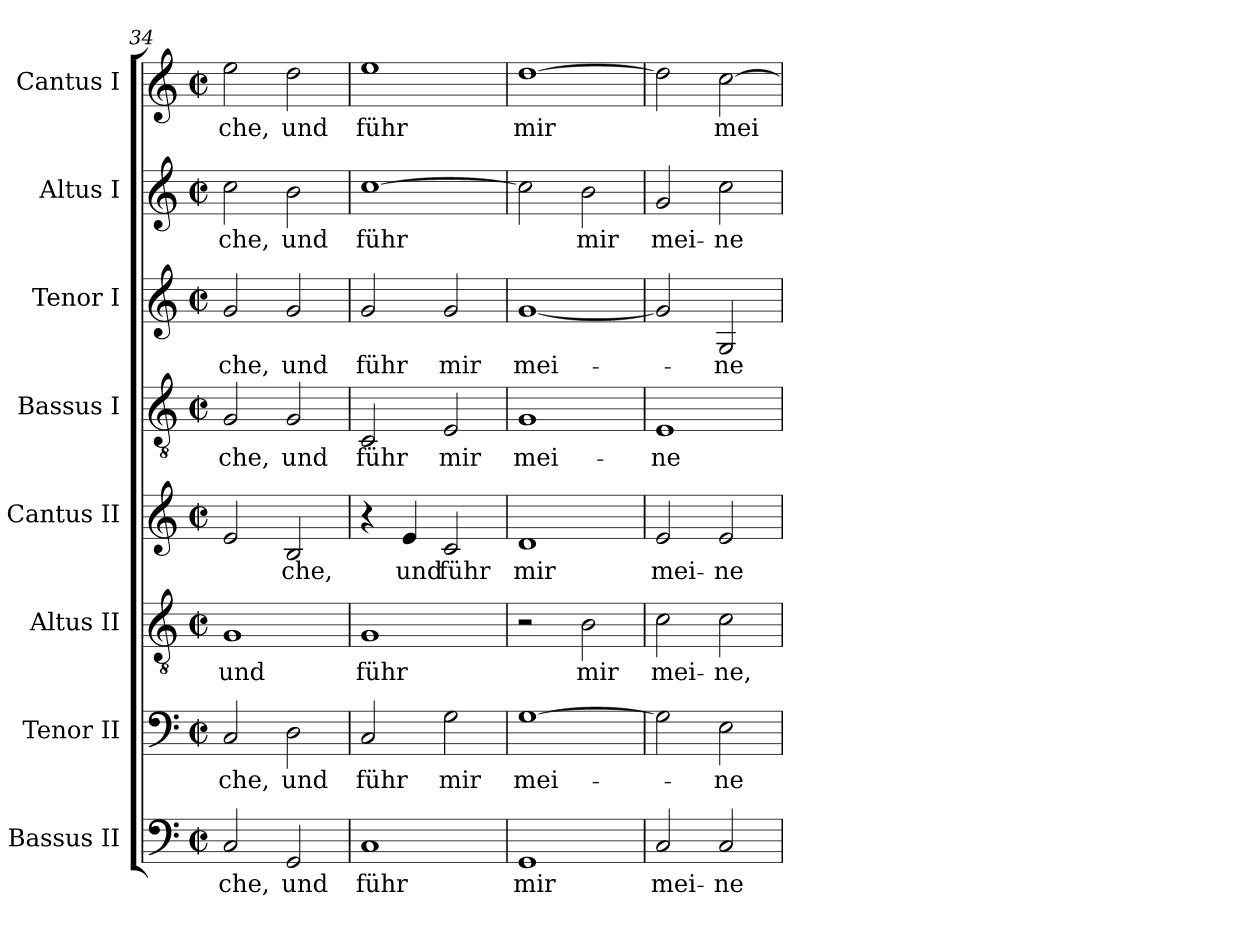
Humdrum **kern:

**kern	**text	**kern	**text	**kern	**text	**kern	**text	**kern	**text	**kern	**text	**kern	**text	**kern	**text
*part8	*part8	*part7	*part7	*part6	*part6	*part5	*part5	*part4	*part4	*part3	*part3	*part2	*part2	*part1	*part1
*staff8	*staff8	*staff7	*staff7	*staff6	*staff6	*staff5	*staff5	*staff4	*staff4	*staff3	*staff3	*staff2	*staff2	*staff1	*staff1
*I"Bassus II	*	*I"Tenor II	*	*I"Altus II	*	*I"Cantus II	*	*I"Bassus I	*	*I"Tenor I	*	*I"Altus I	*	*I"Cantus I	*
*I'B2	*	*I'T2	*	*I'A2	*	*I'C2	*	*I'B1	*	*I'T1	*	*I'A1	*	*I'C1	*
*clefF4	*	*clefF4	*	*clefGv2	*	*clefG2	*	*clefGv2	*	*clefG2	*	*clefG2	*	*clefG2	*
*k[]	*	*k[]	*	*k[]	*	*k[]	*	*k[]	*	*k[]	*	*k[]	*	*k[]	*
*C:	*	*C:	*	*C:	*	*C:	*	*C:	*	*C:	*	*C:	*	*C:	*
*M2/2	*	*M2/2	*	*M2/2	*	*M2/2	*	*M2/2	*	*M2/2	*	*M2/2	*	*M2/2	*
*met(c|)	*	*met(c|)	*	*met(c|)	*	*met(c|)	*	*met(c|)	*	*met(c|)	*	*met(c|)	*	*met(c|)	*
=34	=34	=34	=34	=34	=34	=34	=34	=34	=34	=34	=34	=34	=34	=34	=34
!	!LO:LY:b	!	!	!	!	!	!	!	!	!	!	!	!	!	!
!	!	!	!LO:LY:b	!	!	!	!	!	!	!	!	!	!	!	!
!	!	!	!	!	!LO:LY:b	!	!	!	!	!	!	!	!	!	!
!	!	!	!	!	!	!	!	!	!LO:LY:b	!	!	!	!	!	!
!	!	!	!	!	!	!	!	!	!	!	!LO:LY:b	!	!	!	!
!	!	!	!	!	!	!	!	!	!	!	!	!	!LO:LY:b	!	!
!	!	!	!	!	!	!	!	!	!	!	!	!	!	!	!LO:LY:b
2C/	-che,	2C/	-che,	1G	und	2e/	.	2G/	-che,	2g/	-che,	2cc\	-che,	2ee\	-che,
!	!LO:LY:b	!	!	!	!	!	!	!	!	!	!	!	!	!	!
!	!	!	!LO:LY:b	!	!	!	!	!	!	!	!	!	!	!	!
!	!	!	!	!	!	!	!LO:LY:b	!	!	!	!	!	!	!	!
!	!	!	!	!	!	!	!	!	!LO:LY:b	!	!	!	!	!	!
!	!	!	!	!	!	!	!	!	!	!	!LO:LY:b	!	!	!	!
!	!	!	!	!	!	!	!	!	!	!	!	!	!LO:LY:b	!	!
!	!	!	!	!	!	!	!	!	!	!	!	!	!	!	!LO:LY:b
2GG/	und	2D\	und	.	.	2B/	-che,	2G/	und	2g/	und	2b\	und	2dd\	und
=35	=35	=35	=35	=35	=35	=35	=35	=35	=35	=35	=35	=35	=35	=35	=35
!	!LO:LY:b	!	!	!	!	!	!	!	!	!	!	!	!	!	!
!	!	!	!LO:LY:b	!	!	!	!	!	!	!	!	!	!	!	!
!	!	!	!	!	!LO:LY:b	!	!	!	!	!	!	!	!	!	!
!	!	!	!	!	!	!	!	!	!LO:LY:b	!	!	!	!	!	!
!	!	!	!	!	!	!	!	!	!	!	!LO:LY:b	!	!	!	!
!	!	!	!	!	!	!	!	!	!	!	!	!	!LO:LY:b	!	!
!	!	!	!	!	!	!	!	!	!	!	!	!	!	!	!LO:LY:b
1C	führ	2C/	führ	1G	führ	4r	.	2C/	führ	2g/	führ	[1cc	führ	1ee	führ
!	!	!	!	!	!	!	!LO:LY:b	!	!	!	!	!	!	!	!
.	.	.	.	.	.	4e/	und	.	.	.	.	.	.	.	.
!	!	!	!LO:LY:b	!	!	!	!	!	!	!	!	!	!	!	!
!	!	!	!	!	!	!	!LO:LY:b	!	!	!	!	!	!	!	!
!	!	!	!	!	!	!	!	!	!LO:LY:b	!	!	!	!	!	!
!	!	!	!	!	!	!	!	!	!	!	!LO:LY:b	!	!	!	!
.	.	2G\	mir	.	.	2c/	führ	2E/	mir	2g/	mir	.	.	.	.
=36	=36	=36	=36	=36	=36	=36	=36	=36	=36	=36	=36	=36	=36	=36	=36
!	!LO:LY:b	!	!	!	!	!	!	!	!	!	!	!	!	!	!
!	!	!	!LO:LY:b	!	!	!	!	!	!	!	!	!	!	!	!
!	!	!	!	!	!	!	!LO:LY:b	!	!	!	!	!	!	!	!
!	!	!	!	!	!	!	!	!	!LO:LY:b	!	!	!	!	!	!
!	!	!	!	!	!	!	!	!	!	!	!LO:LY:b	!	!	!	!
!	!	!	!	!	!	!	!	!	!	!	!	!	!	!	!LO:LY:b
1GG	mir	[1G	mei-	2r	.	1d	mir	1G	mei-	[1g	mei-	2cc\]	.	[1dd	mir
!	!	!	!	!	!LO:LY:b	!	!	!	!	!	!	!	!	!	!
!	!	!	!	!	!	!	!	!	!	!	!	!	!LO:LY:b	!	!
.	.	.	.	2B\	mir	.	.	.	.	.	.	2b\	mir	.	.
=37	=37	=37	=37	=37	=37	=37	=37	=37	=37	=37	=37	=37	=37	=37	=37
!	!LO:LY:b	!	!	!	!	!	!	!	!	!	!	!	!	!	!
!	!	!	!	!	!LO:LY:b	!	!	!	!	!	!	!	!	!	!
!	!	!	!	!	!	!	!LO:LY:b	!	!	!	!	!	!	!	!
!	!	!	!	!	!	!	!	!	!LO:LY:b	!	!	!	!	!	!
!	!	!	!	!	!	!	!	!	!	!	!	!	!LO:LY:b	!	!
2C/	mei-	2G\]	.	2c\	mei-	2e/	mei-	1E	-ne	2g/]	.	2g/	mei-	2dd\]	.
!	!LO:LY:b	!	!	!	!	!	!	!	!	!	!	!	!	!	!
!	!	!	!LO:LY:b	!	!	!	!	!	!	!	!	!	!	!	!
!	!	!	!	!	!LO:LY:b	!	!	!	!	!	!	!	!	!	!
!	!	!	!	!	!	!	!LO:LY:b	!	!	!	!	!	!	!	!
!	!	!	!	!	!	!	!	!	!	!	!LO:LY:b	!	!	!	!
!	!	!	!	!	!	!	!	!	!	!	!	!	!LO:LY:b	!	!
!	!	!	!	!	!	!	!	!	!	!	!	!	!	!	!LO:LY:b
2C/	-ne	2E\	-ne	2c\	-ne,	2e/	-ne	.	.	2G/	-ne	2cc\	-ne	[2cc\	mei-
=	=	=	=	=	=	=	=	=	=	=	=	=	=	=	=
*-	*-	*-	*-	*-	*-	*-	*-	*-	*-	*-	*-	*-	*-	*-	*-
